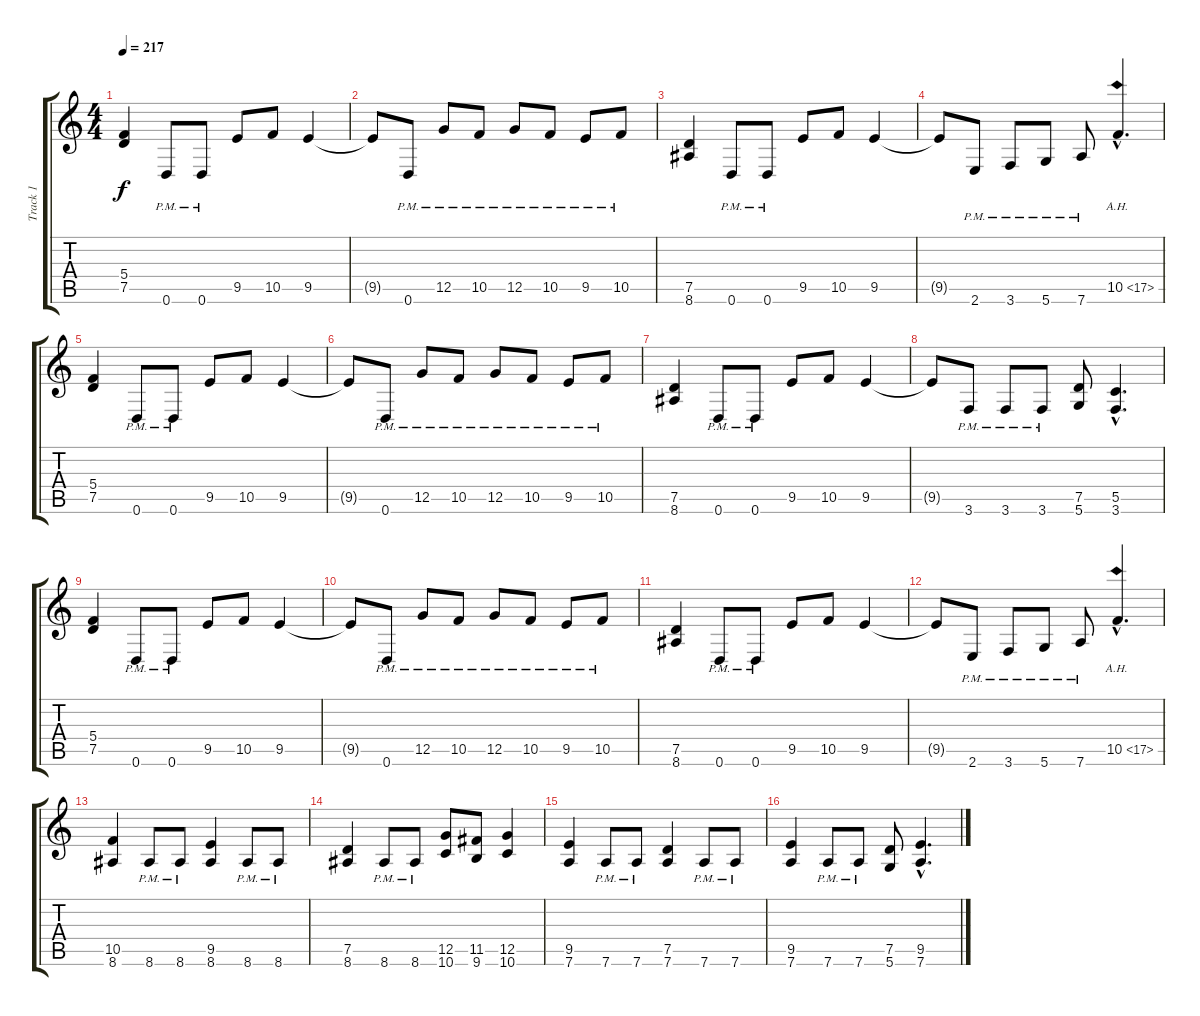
\track ("Track 1" "Track 1") {instrument distortionguitar}
\staff {score tabs}
\tuning (D4 A3 F3 C3 G2 D2) {hide}
\ts (4 4)
\tempo 217
\clef g2
\ks c
(5.4 7.5).4{dy f} 0.6{pm}.8 0.6{pm}.8 9.5.8 10.5.8 9.5.4 |
9.5{t}.8 0.6{pm}.8 12.5{pm}.8 10.5{pm}.8 12.5{pm}.8 10.5{pm}.8 9.5{pm}.8 10.5{pm}.8 |
(7.5 8.6).4 0.6{pm}.8 0.6{pm}.8 9.5.8 10.5.8 9.5.4 |
9.5{t}.8 2.6{pm}.8 3.6{pm}.8 5.6{pm}.8 7.6{pm}.8 10.5{ah 7 hac}.4{d} |
(5.4 7.5).4 0.6{pm}.8 0.6{pm}.8 9.5.8 10.5.8 9.5.4 |
9.5{t}.8 0.6{pm}.8 12.5{pm}.8 10.5{pm}.8 12.5{pm}.8 10.5{pm}.8 9.5{pm}.8 10.5{pm}.8 |
(7.5 8.6).4 0.6{pm}.8 0.6{pm}.8 9.5.8 10.5.8 9.5.4 |
9.5{t}.8 3.6{pm}.8 3.6{pm}.8 3.6{pm}.8 (7.5 5.6).8 (5.5{hac} 3.6{hac}).4{d} |
(5.4 7.5).4 0.6{pm}.8 0.6{pm}.8 9.5.8 10.5.8 9.5.4 |
9.5{t}.8 0.6{pm}.8 12.5{pm}.8 10.5{pm}.8 12.5{pm}.8 10.5{pm}.8 9.5{pm}.8 10.5{pm}.8 |
(7.5 8.6).4 0.6{pm}.8 0.6{pm}.8 9.5.8 10.5.8 9.5.4 |
9.5{t}.8 2.6{pm}.8 3.6{pm}.8 5.6{pm}.8 7.6{pm}.8 10.5{ah 7 hac}.4{d} |
(10.5 8.6).4 8.6{pm}.8 8.6{pm}.8 (9.5 8.6).4 8.6{pm}.8 8.6{pm}.8 |
(7.5 8.6).4 8.6{pm}.8 8.6{pm}.8 (12.5 10.6).8 (11.5 9.6).8 (12.5 10.6).4 |
(9.5 7.6).4 7.6{pm}.8 7.6{pm}.8 (7.5 7.6).4 7.6{pm}.8 7.6{pm}.8 |
(9.5 7.6).4 7.6{pm}.8 7.6{pm}.8 (7.5 5.6).8 (9.5{hac} 7.6{hac}).4{d}
